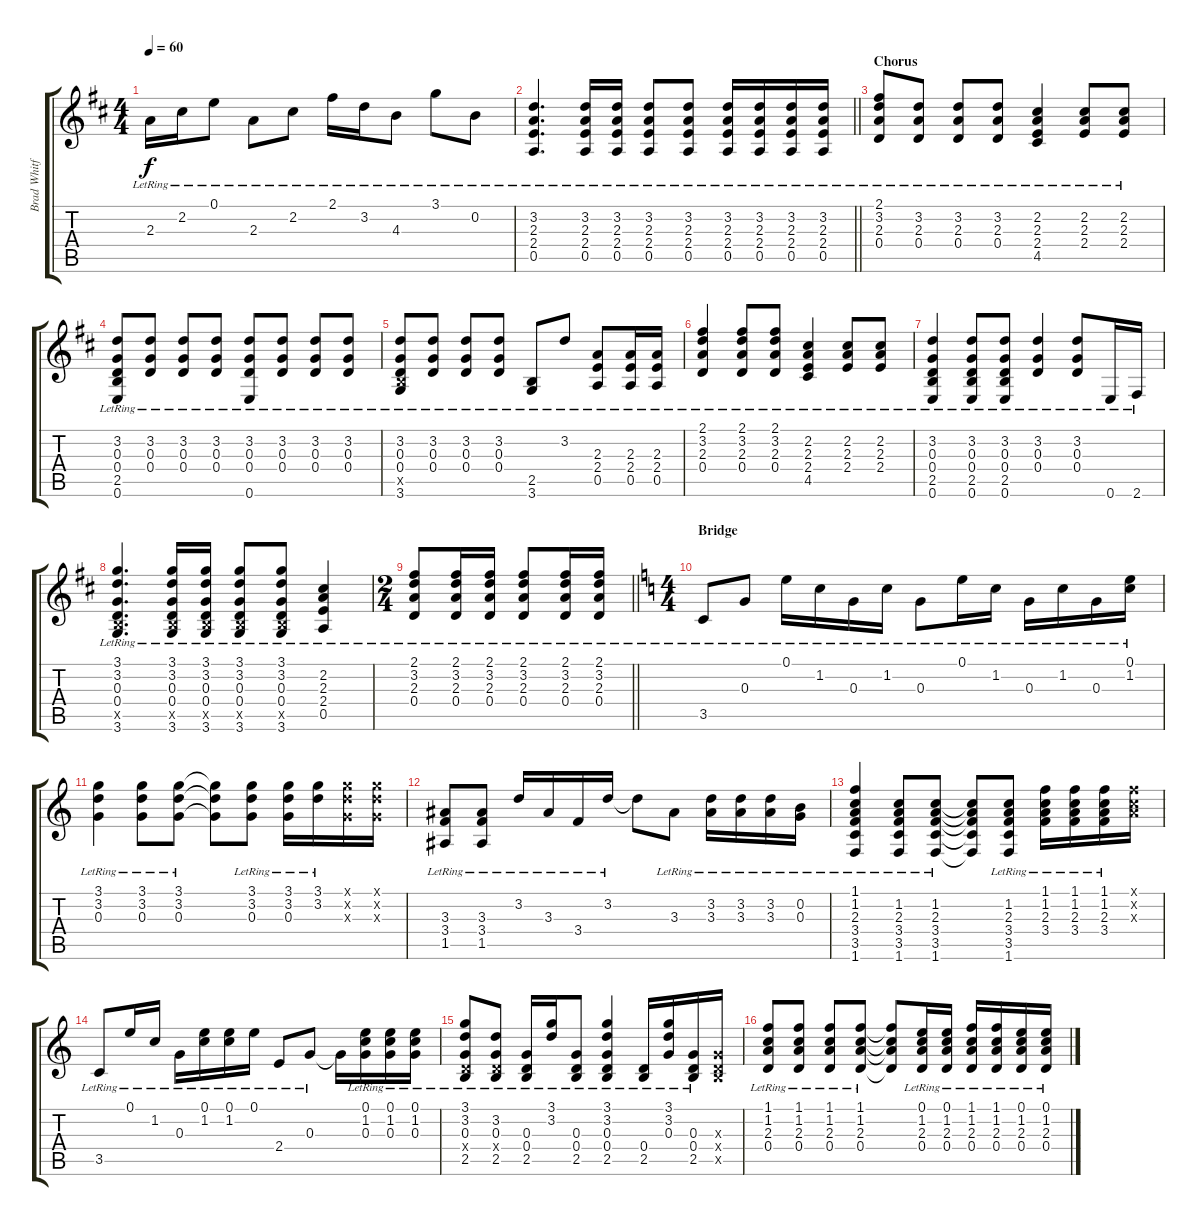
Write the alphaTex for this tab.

\track ("Brad Whitford" "Brad Whitf") {instrument electricguitarjazz}
\staff {score tabs}
\tuning (E4 B3 G3 D3 A2 E2) {hide}
\ts (4 4)
\tempo 60
\clef g2
\ks d
2.3{lr}.16{dy f} 2.2{lr}.16 0.1{lr}.8 2.3{lr}.8 2.2{lr}.8 2.1{lr}.16 3.2{lr}.16 4.3{lr}.8 3.1{lr}.8 0.2{lr}.8 |
\barLineRight lightlight
(3.2{lr} 2.3{lr} 2.4{lr} 0.5{lr}).4{d} (3.2{lr} 2.3{lr} 2.4{lr} 0.5{lr}).16 (3.2{lr} 2.3{lr} 2.4{lr} 0.5{lr}).16 (3.2{lr} 2.3{lr} 2.4{lr} 0.5{lr}).8 (3.2{lr} 2.3{lr} 2.4{lr} 0.5{lr}).8 (3.2{lr} 2.3{lr} 2.4{lr} 0.5{lr}).16 (3.2{lr} 2.3{lr} 2.4{lr} 0.5{lr}).16 (3.2{lr} 2.3{lr} 2.4{lr} 0.5{lr}).16 (3.2{lr} 2.3{lr} 2.4{lr} 0.5{lr}).16 |
\section ("" "Chorus")
(2.1{lr} 3.2{lr} 2.3{lr} 0.4{lr}).8 (3.2{lr} 2.3{lr} 0.4{lr}).8 (3.2{lr} 2.3{lr} 0.4{lr}).8 (3.2{lr} 2.3{lr} 0.4{lr}).8 (2.2{lr} 2.3{lr} 2.4{lr} 4.5{lr}).4 (2.2{lr} 2.3{lr} 2.4{lr}).8 (2.2{lr} 2.3{lr} 2.4{lr}).8 |
(3.2{lr} 0.3{lr} 0.4{lr} 2.5{lr} 0.6{lr}).8 (3.2{lr} 0.3{lr} 0.4{lr}).8 (3.2{lr} 0.3{lr} 0.4{lr}).8 (3.2{lr} 0.3{lr} 0.4{lr}).8 (3.2{lr} 0.3{lr} 0.4{lr} 0.6{lr}).8 (3.2{lr} 0.3{lr} 0.4{lr}).8 (3.2{lr} 0.3{lr} 0.4{lr}).8 (3.2{lr} 0.3{lr} 0.4{lr}).8 |
(3.2{lr} 0.3{lr} 0.4{lr} 2.5{x} 3.6{lr}).8 (3.2{lr} 0.3{lr} 0.4{lr}).8 (3.2{lr} 0.3{lr} 0.4{lr}).8 (3.2{lr} 0.3{lr} 0.4{lr}).8 (2.5{lr} 3.6{lr}).8 3.2{lr}.8 (2.3{lr} 2.4{lr} 0.5{lr}).8 (2.3{lr} 2.4{lr} 0.5{lr}).16 (2.3{lr} 2.4{lr} 0.5{lr}).16 |
(2.1{lr} 3.2{lr} 2.3{lr} 0.4{lr}).4 (2.1{lr} 3.2{lr} 2.3{lr} 0.4{lr}).8 (2.1{lr} 3.2{lr} 2.3{lr} 0.4{lr}).8 (2.2{lr} 2.3{lr} 2.4{lr} 4.5{lr}).4 (2.2{lr} 2.3{lr} 2.4{lr}).8 (2.2{lr} 2.3{lr} 2.4{lr}).8 |
(3.2{lr} 0.3{lr} 0.4{lr} 2.5{lr} 0.6{lr}).4 (3.2{lr} 0.3{lr} 0.4{lr} 2.5{lr} 0.6{lr}).8 (3.2{lr} 0.3{lr} 0.4{lr} 2.5{lr} 0.6{lr}).8 (3.2{lr} 0.3{lr} 0.4{lr}).4 (3.2{lr} 0.3{lr} 0.4{lr}).8 0.6{lr}.16 2.6{lr}.16 |
(3.1{lr} 3.2{lr} 0.3{lr} 0.4{lr} 2.5{x} 3.6{lr}).4{d} (3.1{lr} 3.2{lr} 0.3{lr} 0.4{lr} 2.5{x} 3.6{lr}).16 (3.1{lr} 3.2{lr} 0.3{lr} 0.4{lr} 2.5{x} 3.6{lr}).16 (3.1{lr} 3.2{lr} 0.3{lr} 0.4{lr} 2.5{x} 3.6{lr}).8 (3.1{lr} 3.2{lr} 0.3{lr} 0.4{lr} 2.5{x} 3.6{lr}).8 (2.2{lr} 2.3{lr} 2.4{lr} 0.5{lr}).4 |
\ts (2 4)
\barLineRight lightlight
(2.1{lr} 3.2{lr} 2.3{lr} 0.4{lr}).8 (2.1{lr} 3.2{lr} 2.3{lr} 0.4{lr}).16 (2.1{lr} 3.2{lr} 2.3{lr} 0.4{lr}).16 (2.1{lr} 3.2{lr} 2.3{lr} 0.4{lr}).8 (2.1{lr} 3.2{lr} 2.3{lr} 0.4{lr}).16 (2.1{lr} 3.2{lr} 2.3{lr} 0.4{lr}).16 |
\ts (4 4)
\section ("" "Bridge")
\ks c
3.5{lr}.8 0.3{lr}.8 0.1{lr}.16 1.2{lr}.16 0.3{lr}.16 1.2{lr}.16 0.3{lr}.8 0.1{lr}.16 1.2{lr}.16 0.3{lr}.16 1.2{lr}.16 0.3{lr}.16 (0.1{lr} 1.2{lr}).16 |
(3.1{lr} 3.2{lr} 0.3{lr}).4 (3.1{lr} 3.2{lr} 0.3{lr}).8 (3.1{lr} 3.2{lr} 0.3{lr}).8 (3.1{t} 3.2{t} 0.3{t}).8 (3.1{lr} 3.2{lr} 0.3{lr}).8 (3.1{lr} 3.2{lr} 0.3{lr}).16 (3.1{lr} 3.2{lr}).16 (3.1{x} 3.2{x} 0.3{x}).16 (3.1{x} 3.2{x} 0.3{x}).16 |
(3.3{lr} 3.4{lr} 1.5{lr}).8 (3.3{lr} 3.4{lr} 1.5{lr}).8 3.2{lr}.16 3.3{lr}.16 3.4{lr}.16 3.2{lr}.16 3.2{t}.8 3.3{lr}.8 (3.2{lr} 3.3{lr}).16 (3.2{lr} 3.3{lr}).16 (3.2{lr} 3.3{lr}).16 (0.2{lr} 0.3{lr}).16 |
(1.1{lr} 1.2{lr} 2.3{lr} 3.4{lr} 3.5{lr} 1.6{lr}).4 (1.2{lr} 2.3{lr} 3.4{lr} 3.5{lr} 1.6{lr}).8 (1.2{lr} 2.3{lr} 3.4{lr} 3.5{lr} 1.6{lr}).8 (1.2{t} 2.3{t} 3.4{t} 3.5{t} 1.6{t}).8 (1.2{lr} 2.3{lr} 3.4{lr} 3.5{lr} 1.6{lr}).8 (1.1{lr} 1.2{lr} 2.3{lr} 3.4{lr}).16 (1.1{lr} 1.2{lr} 2.3{lr} 3.4{lr}).16 (1.1{lr} 1.2{lr} 2.3{lr} 3.4{lr}).16 (1.1{x} 1.2{x} 2.3{x}).16 |
3.5{lr}.8 0.1{lr}.16 1.2{lr}.16 0.3{lr}.16 (0.1{lr} 1.2{lr}).16 (0.1{lr} 1.2{lr}).16 0.1{lr}.16 2.4{lr}.8 0.3{lr}.8 0.3{t}.16 (0.1{lr} 1.2{lr} 0.3{lr}).16 (0.1{lr} 1.2{lr} 0.3{lr}).16 (0.1{lr} 1.2{lr} 0.3{lr}).16 |
(3.1{lr} 3.2{lr} 0.3{lr} 0.4{x} 2.5{lr}).8 (3.2{lr} 0.3{lr} 0.4{x} 2.5{lr}).8 (0.3{lr} 0.4{lr} 2.5{lr}).16 (3.1{lr} 3.2{lr}).16 (0.3{lr} 0.4{lr} 2.5{lr}).8 (3.1{lr} 3.2{lr} 0.3{lr} 0.4{lr} 2.5{lr}).4 (0.4{lr} 2.5{lr}).16 (3.1{lr} 3.2{lr} 0.3{lr}).16 (0.3{lr} 0.4{lr} 2.5{lr}).16 (0.3{x} 0.4{x} 2.5{x}).16 |
(1.1{lr} 1.2{lr} 2.3{lr} 0.4{lr}).8 (1.1{lr} 1.2{lr} 2.3{lr} 0.4{lr}).8 (1.1{lr} 1.2{lr} 2.3{lr} 0.4{lr}).8 (1.1{lr} 1.2{lr} 2.3{lr} 0.4{lr}).8 (1.1{t} 1.2{t} 2.3{t} 0.4{t}).8 (0.1{lr} 1.2{lr} 2.3{lr} 0.4{lr}).16 (0.1{lr} 1.2{lr} 2.3{lr} 0.4{lr}).16 (1.1{lr} 1.2{lr} 2.3{lr} 0.4{lr}).16 (1.1{lr} 1.2{lr} 2.3{lr} 0.4{lr}).16 (0.1{lr} 1.2{lr} 2.3{lr} 0.4{lr}).16 (0.1{lr} 1.2{lr} 2.3{lr} 0.4{lr}).16
